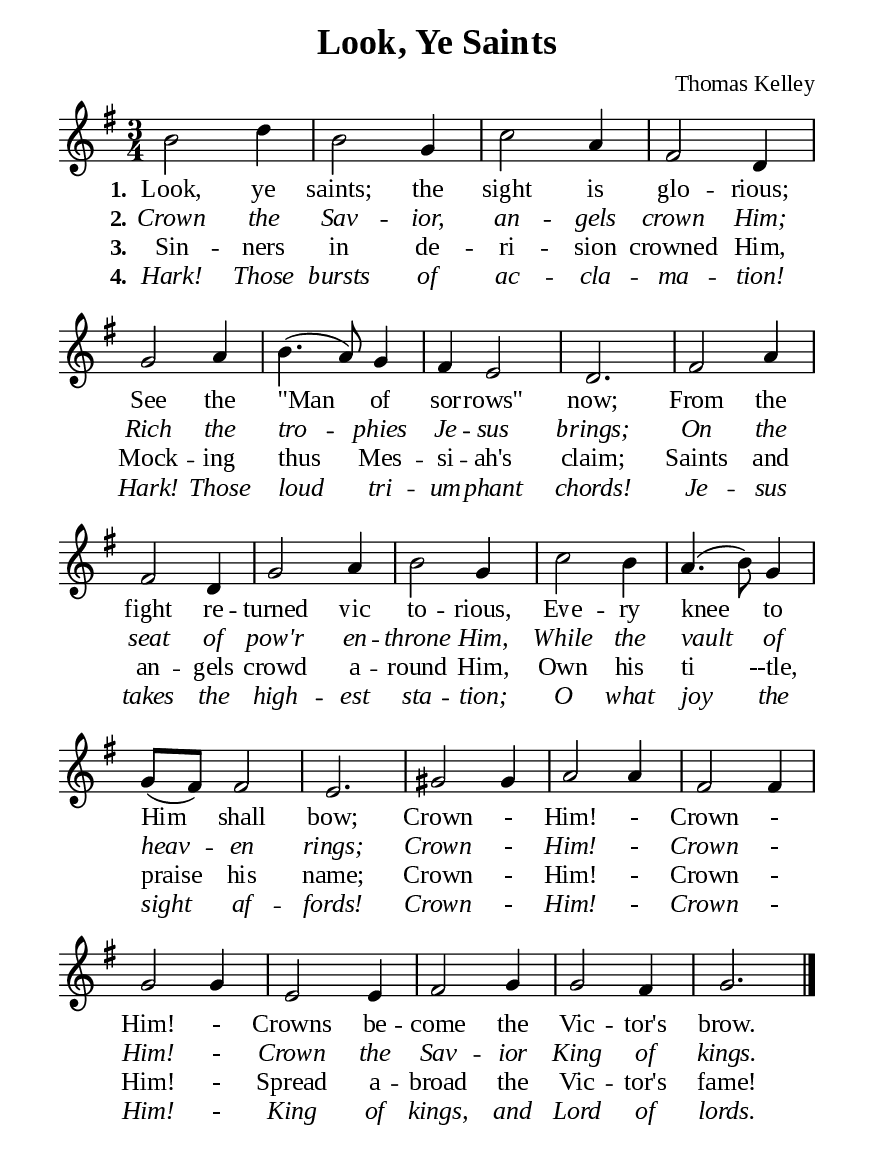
%%%%%%%%%%%%%%%%%%%%%%%%%%%%%
% CONTENTS OF THIS DOCUMENT
% 1. Common settings
% 2. Verse music
% 3. Verse lyrics
% 4. Layout
%%%%%%%%%%%%%%%%%%%%%%%%%%%%%

%%%%%%%%%%%%%%%%%%%%%%%%%%%%%
% 1. Common settings
%%%%%%%%%%%%%%%%%%%%%%%%%%%%%
\version "2.18.2"

\header {
  title = "Look, Ye Saints"
  composer = "Thomas Kelley"
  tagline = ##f
}

global= {
  \key g \major
  \time 3/4
  \override Score.BarNumber.break-visibility = ##(#f #f #f)
  \override Lyrics.LyricSpace.minimum-distance = #3.0
}

\paper {
  #(set-paper-size "a5")
  top-margin = 3.2\mm
  bottom-marign = 10\mm
  left-margin = 10\mm
  right-margin = 10\mm
  indent = #0
  #(define fonts
	 (make-pango-font-tree "Liberation Serif"
	 		       "Liberation Serif"
			       "Liberation Serif"
			       (/ 20 20)))
  system-system-spacing = #'((basic-distance . 3) (padding . 3))
}

printItalic = \with {
  \override LyricText.font-shape = #'italic
}

%%%%%%%%%%%%%%%%%%%%%%%%%%%%%
% 2. Verse music
%%%%%%%%%%%%%%%%%%%%%%%%%%%%%
musicVerseSoprano = \relative c'' {
  %{	01	%} b2 d4 |
  %{	02	%} b2 g4 |
  %{	03	%} c2 a4 |
  %{	04	%} fis2 d4 |
  %{	05	%} g2 a4 |
  %{	06	%} b4. (a8) g4 |
  %{	07	%} fis e2 |
  %{	08	%} d2. |
  %{	09	%} fis2 a4 |
  %{	10	%} fis2 d4 |
  %{	11	%} g2 a4 |
  %{	12	%} b2 g4 |
  %{	13	%} c2 b4 |
  %{	14	%} a4. (b8) g4 |
  %{	15	%} g8 (fis) fis2 |
  %{	16	%} e2. |
  %{	17	%} gis2 gis4 |
  %{	18	%} a2 a4 |
  %{	19	%} fis2 fis4 |
  %{	20	%} g2 g4 |
  %{	21	%} e2 e4 |
  %{	22	%} fis2 g4 |
  %{	23	%} g2 fis4 |
  %{	24	%} g2. \bar "|."
}

%%%%%%%%%%%%%%%%%%%%%%%%%%%%%
% 3. Verse lyrics
%%%%%%%%%%%%%%%%%%%%%%%%%%%%%
verseOne = \lyricmode {
  \set stanza = #"1."
  Look, ye saints; the sight is glo -- rious;
  See the ''Man of sor -- rows'' now;
  From the fight re -- turned vic to -- rious,
  Eve -- ry knee to Him shall bow;
  Crown - Him! - Crown - Him! -
  Crowns be -- come the Vic -- tor's brow.
}

verseTwo = \lyricmode {
  \set stanza = #"2."
  Crown the Sav -- ior, an -- gels crown Him;
  Rich the tro -- phies Je -- sus brings;
  On the seat of pow'r en -- throne Him,
  While the vault of heav -- en rings;
  Crown - Him! - Crown - Him! -
  Crown the Sav -- ior King of kings.
}

verseThree = \lyricmode {
  \set stanza = #"3."
  Sin -- ners in de -- ri -- sion crowned Him,
  Mock -- ing thus Mes -- si -- ah's claim;
  Saints and an -- gels crowd a -- round Him,
  Own his ti --tle, praise his name;
  Crown - Him! - Crown - Him! -
  Spread a -- broad the Vic -- tor's fame!
}

verseFour = \lyricmode {
  \set stanza = #"4."
  Hark! Those bursts of ac -- cla -- ma -- tion!
  Hark! Those loud tri -- um -- phant chords!
  Je -- sus takes the high -- est sta -- tion;
  O what joy the sight af -- fords!
  Crown - Him! - Crown - Him! -
  King of kings, and Lord of lords.
}

%%%%%%%%%%%%%%%%%%%%%%%%%%%%%
% 4. Layout
%%%%%%%%%%%%%%%%%%%%%%%%%%%%%
\score {
    \new ChoirStaff <<
      \new Staff <<
        \clef "treble"
        \new Voice = "sopranos" { \global   \musicVerseSoprano }
      >>
      \new Lyrics \lyricsto sopranos \verseOne
      \new Lyrics \printItalic \lyricsto sopranos \verseTwo
      \new Lyrics \lyricsto sopranos \verseThree
      \new Lyrics \printItalic \lyricsto sopranos \verseFour
    >>
}
